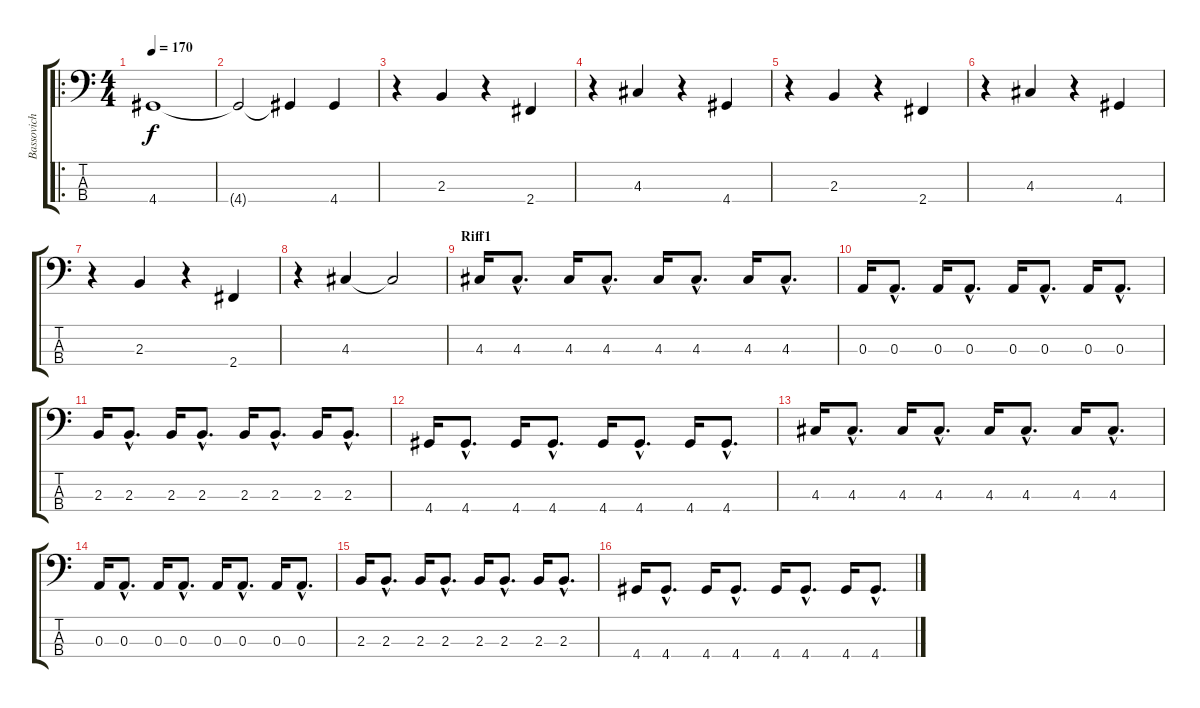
\track ("Bassovich" "Bassovich") {instrument electricbassfinger}
\staff {score tabs}
\tuning (G2 D2 A1 E1) {hide}
\ro
\ts (4 4)
\tempo 170
\clef f4
\ks c
4.4.1{dy f} |
4.4{t}.2 4.4{t}.4 4.4.4 |
r.4 2.3.4 r.4 2.4.4 |
r.4 4.3.4 r.4 4.4.4 |
r.4 2.3.4 r.4 2.4.4 |
r.4 4.3.4 r.4 4.4.4 |
r.4 2.3.4 r.4 2.4.4 |
r.4 4.3.4 4.3{t}.2 |
\section ("" "Riff1")
4.3.16 4.3{hac}.8{d} 4.3.16 4.3{hac}.8{d} 4.3.16 4.3{hac}.8{d} 4.3.16 4.3{hac}.8{d} |
0.3.16 0.3{hac}.8{d} 0.3.16 0.3{hac}.8{d} 0.3.16 0.3{hac}.8{d} 0.3.16 0.3{hac}.8{d} |
2.3.16 2.3{hac}.8{d} 2.3.16 2.3{hac}.8{d} 2.3.16 2.3{hac}.8{d} 2.3.16 2.3{hac}.8{d} |
4.4.16 4.4{hac}.8{d} 4.4.16 4.4{hac}.8{d} 4.4.16 4.4{hac}.8{d} 4.4.16 4.4{hac}.8{d} |
4.3.16 4.3{hac}.8{d} 4.3.16 4.3{hac}.8{d} 4.3.16 4.3{hac}.8{d} 4.3.16 4.3{hac}.8{d} |
0.3.16 0.3{hac}.8{d} 0.3.16 0.3{hac}.8{d} 0.3.16 0.3{hac}.8{d} 0.3.16 0.3{hac}.8{d} |
2.3.16 2.3{hac}.8{d} 2.3.16 2.3{hac}.8{d} 2.3.16 2.3{hac}.8{d} 2.3.16 2.3{hac}.8{d} |
4.4.16 4.4{hac}.8{d} 4.4.16 4.4{hac}.8{d} 4.4.16 4.4{hac}.8{d} 4.4.16 4.4{hac}.8{d}
